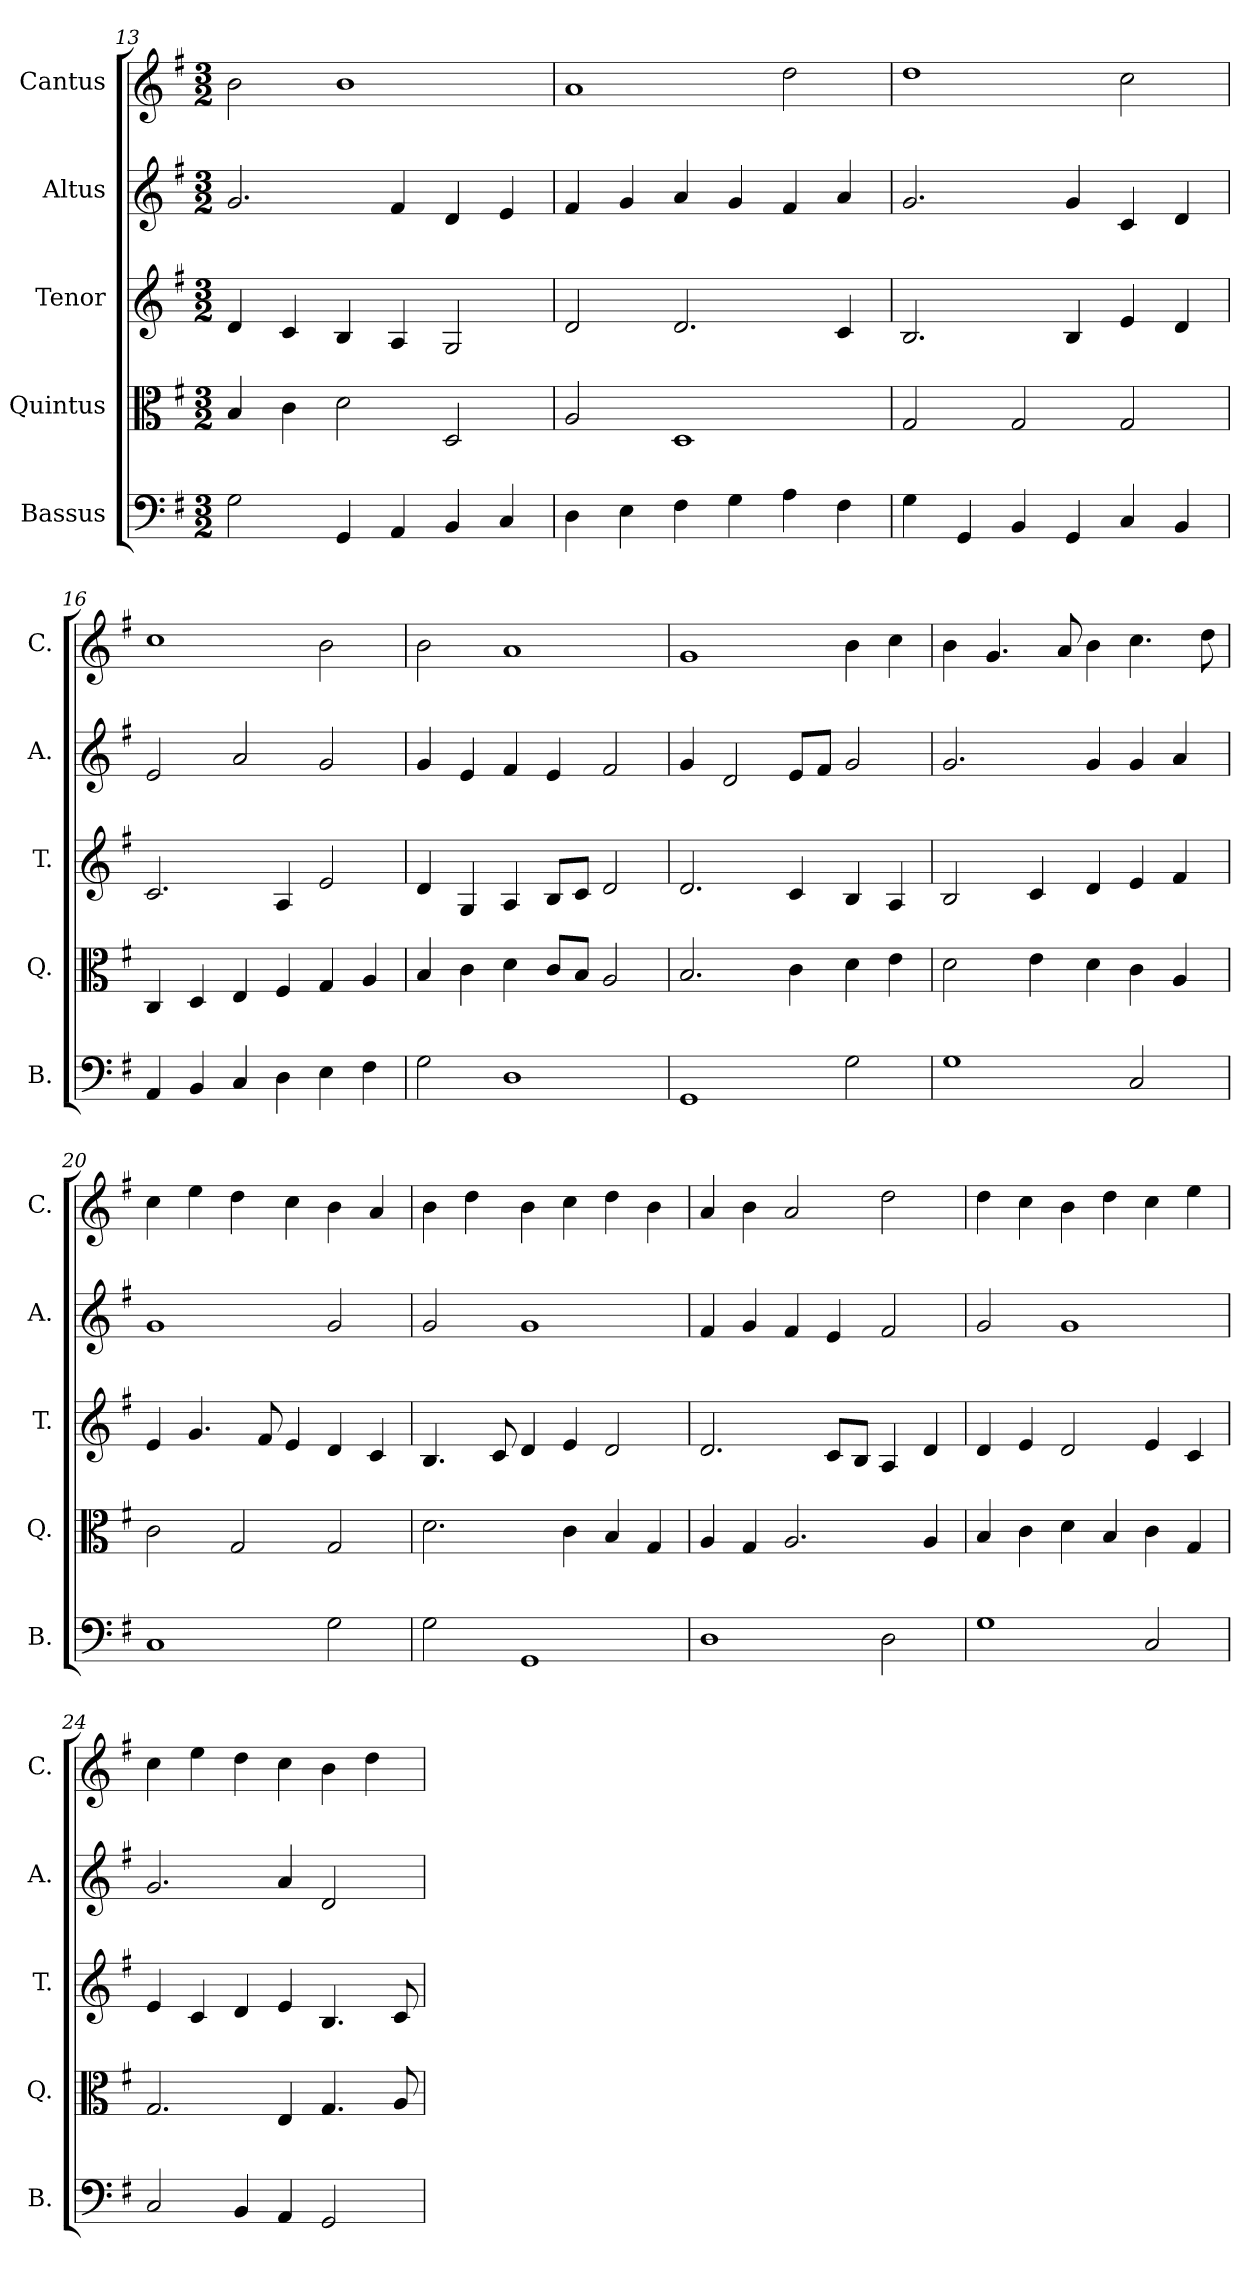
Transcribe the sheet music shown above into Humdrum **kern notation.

**kern	**kern	**kern	**kern	**kern
*part5	*part4	*part3	*part2	*part1
*staff5	*staff4	*staff3	*staff2	*staff1
*I"Bassus	*I"Quintus	*I"Tenor	*I"Altus	*I"Cantus
*I'B.	*I'Q.	*I'T.	*I'A.	*I'C.
*clefF4	*clefC3	*clefG2	*clefG2	*clefG2
*k[f#]	*k[f#]	*k[f#]	*k[f#]	*k[f#]
*G:	*G:	*G:	*G:	*G:
*M3/2	*M3/2	*M3/2	*M3/2	*M3/2
=13	=13	=13	=13	=13
2G\	4B/	4d/	2.g/	2b\
.	4c\	4c/	.	.
4GG/	2d\	4B/	.	1b\
4AA/	.	4A/	4f#/	.
4BB/	2D/	2G/	4d/	.
4C/	.	.	4e/	.
=14	=14	=14	=14	=14
4D\	2A/	2d/	4f#/	1a/
4E\	.	.	4g/	.
4F#\	1D/	2.d/	4a/	.
4G\	.	.	4g/	.
4A\	.	.	4f#/	2dd\
4F#\	.	4c/	4a/	.
=15	=15	=15	=15	=15
4G\	2G/	2.B/	2.g/	1dd\
4GG/	.	.	.	.
4BB/	2G/	.	.	.
4GG/	.	4B/	4g/	.
4C/	2G/	4e/	4c/	2cc\
4BB/	.	4d/	4d/	.
=16	=16	=16	=16	=16
4AA/	4C/	2.c/	2e/	1cc\
4BB/	4D/	.	.	.
4C/	4E/	.	2a/	.
4D\	4F#/	4A/	.	.
4E\	4G/	2e/	2g/	2b\
4F#\	4A/	.	.	.
=17	=17	=17	=17	=17
2G\	4B/	4d/	4g/	2b\
.	4c\	4G/	4e/	.
1D\	4d\	4A/	4f#/	1a/
.	8c/L	8B/L	4e/	.
.	8B/J	8c/J	.	.
.	2A/	2d/	2f#/	.
=18	=18	=18	=18	=18
1GG/	2.B/	2.d/	4g/	1g/
.	.	.	2d/	.
.	4c\	4c/	8e/L	.
.	.	.	8f#/J	.
2G\	4d\	4B/	2g/	4b\
.	4e\	4A/	.	4cc\
=19	=19	=19	=19	=19
1G\	2d\	2B/	2.g/	4b\
.	.	.	.	4.g/
.	4e\	4c/	.	.
.	.	.	.	8a/
.	4d\	4d/	4g/	4b\
2C/	4c\	4e/	4g/	4.cc\
.	4A/	4f#/	4a/	.
.	.	.	.	8dd\
!!LO:LB:g=z
=20	=20	=20	=20	=20
1C/	2c\	4e/	1g/	4cc\
.	.	4.g/	.	4ee\
.	2G/	.	.	4dd\
.	.	8f#/	.	.
.	.	4e/	.	4cc\
2G\	2G/	4d/	2g/	4b\
.	.	4c/	.	4a/
=21	=21	=21	=21	=21
2G\	2.d\	4.B/	2g/	4b\
.	.	.	.	4dd\
.	.	8c/	.	.
1GG/	.	4d/	1g/	4b\
.	4c\	4e/	.	4cc\
.	4B/	2d/	.	4dd\
.	4G/	.	.	4b\
=22	=22	=22	=22	=22
1D\	4A/	2.d/	4f#/	4a/
.	4G/	.	4g/	4b\
.	2.A/	.	4f#/	2a/
.	.	8c/L	4e/	.
.	.	8B/J	.	.
2D\	.	4A/	2f#/	2dd\
.	4A/	4d/	.	.
=23	=23	=23	=23	=23
1G\	4B/	4d/	2g/	4dd\
.	4c\	4e/	.	4cc\
.	4d\	2d/	1g/	4b\
.	4B/	.	.	4dd\
2C/	4c\	4e/	.	4cc\
.	4G/	4c/	.	4ee\
=24	=24	=24	=24	=24
2C/	2.G/	4e/	2.g/	4cc\
.	.	4c/	.	4ee\
4BB/	.	4d/	.	4dd\
4AA/	4E/	4e/	4a/	4cc\
2GG/	4.G/	4.B/	2d/	4b\
.	.	.	.	4dd\
.	8A/	8c/	.	.
=	=	=	=	=
*-	*-	*-	*-	*-
